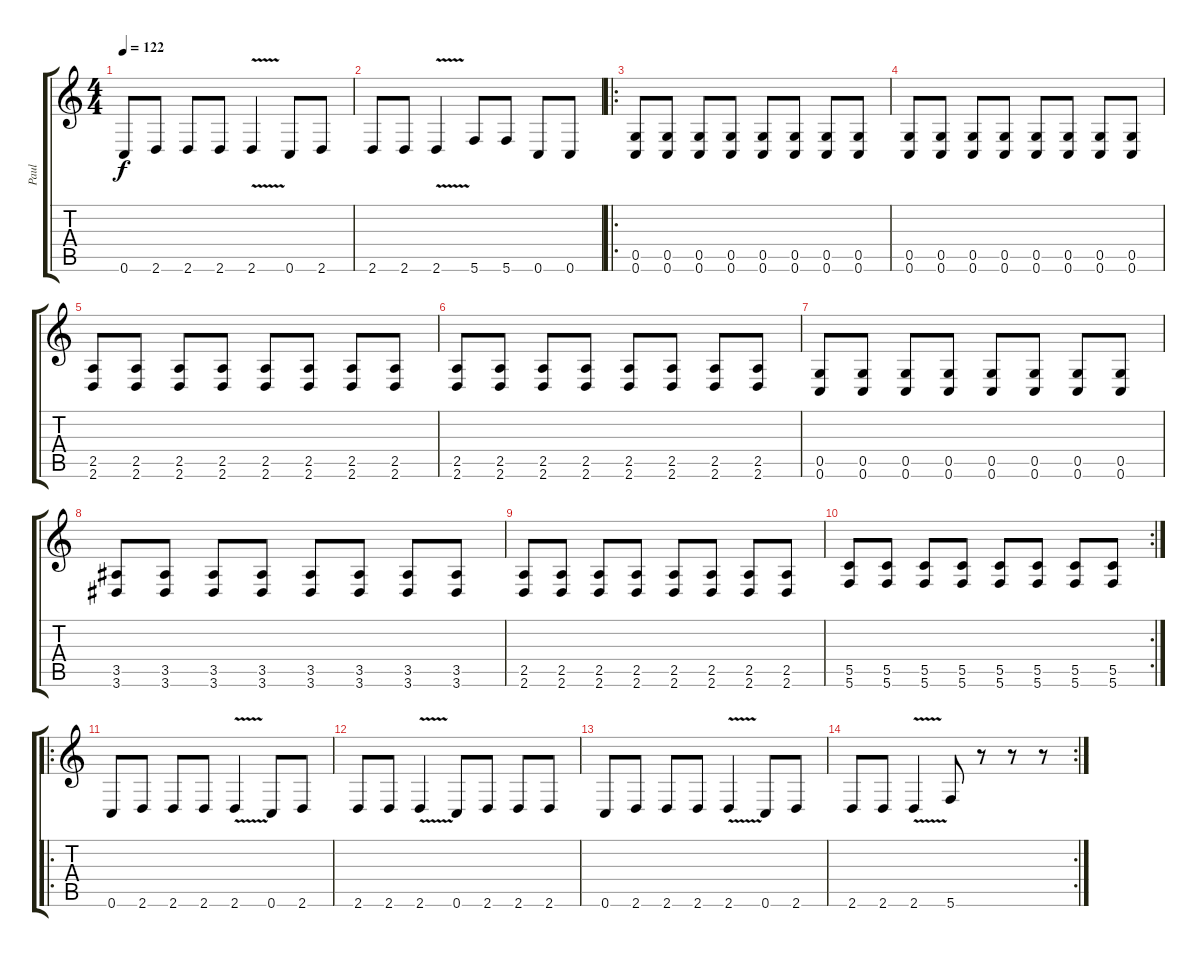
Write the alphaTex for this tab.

\track ("Paul " "Paul ") {instrument overdrivenguitar}
\staff {score tabs}
\tuning (D4 A3 F3 C3 G2 C2) {hide}
\ts (4 4)
\tempo 122
\clef g2
\ks c
0.6.8{dy f} 2.6.8 2.6.8 2.6.8 2.6{v}.4 0.6.8 2.6.8 |
2.6.8 2.6.8 2.6{v}.4 5.6.8 5.6.8 0.6.8 0.6.8 |
\ro
(0.5 0.6).8 (0.5 0.6).8 (0.5 0.6).8 (0.5 0.6).8 (0.5 0.6).8 (0.5 0.6).8 (0.5 0.6).8 (0.5 0.6).8 |
(0.5 0.6).8 (0.5 0.6).8 (0.5 0.6).8 (0.5 0.6).8 (0.5 0.6).8 (0.5 0.6).8 (0.5 0.6).8 (0.5 0.6).8 |
(2.5 2.6).8 (2.5 2.6).8 (2.5 2.6).8 (2.5 2.6).8 (2.5 2.6).8 (2.5 2.6).8 (2.5 2.6).8 (2.5 2.6).8 |
(2.5 2.6).8 (2.5 2.6).8 (2.5 2.6).8 (2.5 2.6).8 (2.5 2.6).8 (2.5 2.6).8 (2.5 2.6).8 (2.5 2.6).8 |
(0.5 0.6).8 (0.5 0.6).8 (0.5 0.6).8 (0.5 0.6).8 (0.5 0.6).8 (0.5 0.6).8 (0.5 0.6).8 (0.5 0.6).8 |
(3.5 3.6).8 (3.5 3.6).8 (3.5 3.6).8 (3.5 3.6).8 (3.5 3.6).8 (3.5 3.6).8 (3.5 3.6).8 (3.5 3.6).8 |
(2.5 2.6).8 (2.5 2.6).8 (2.5 2.6).8 (2.5 2.6).8 (2.5 2.6).8 (2.5 2.6).8 (2.5 2.6).8 (2.5 2.6).8 |
\rc 2
(5.5 5.6).8 (5.5 5.6).8 (5.5 5.6).8 (5.5 5.6).8 (5.5 5.6).8 (5.5 5.6).8 (5.5 5.6).8 (5.5 5.6).8 |
\ro
0.6.8 2.6.8 2.6.8 2.6.8 2.6{v}.4 0.6.8 2.6.8 |
2.6.8 2.6.8 2.6{v}.4 0.6.8 2.6.8 2.6.8 2.6.8 |
0.6.8 2.6.8 2.6.8 2.6.8 2.6{v}.4 0.6.8 2.6.8 |
\rc 2
2.6.8 2.6.8 2.6{v}.4 5.6.8 r.8 r.8 r.8
